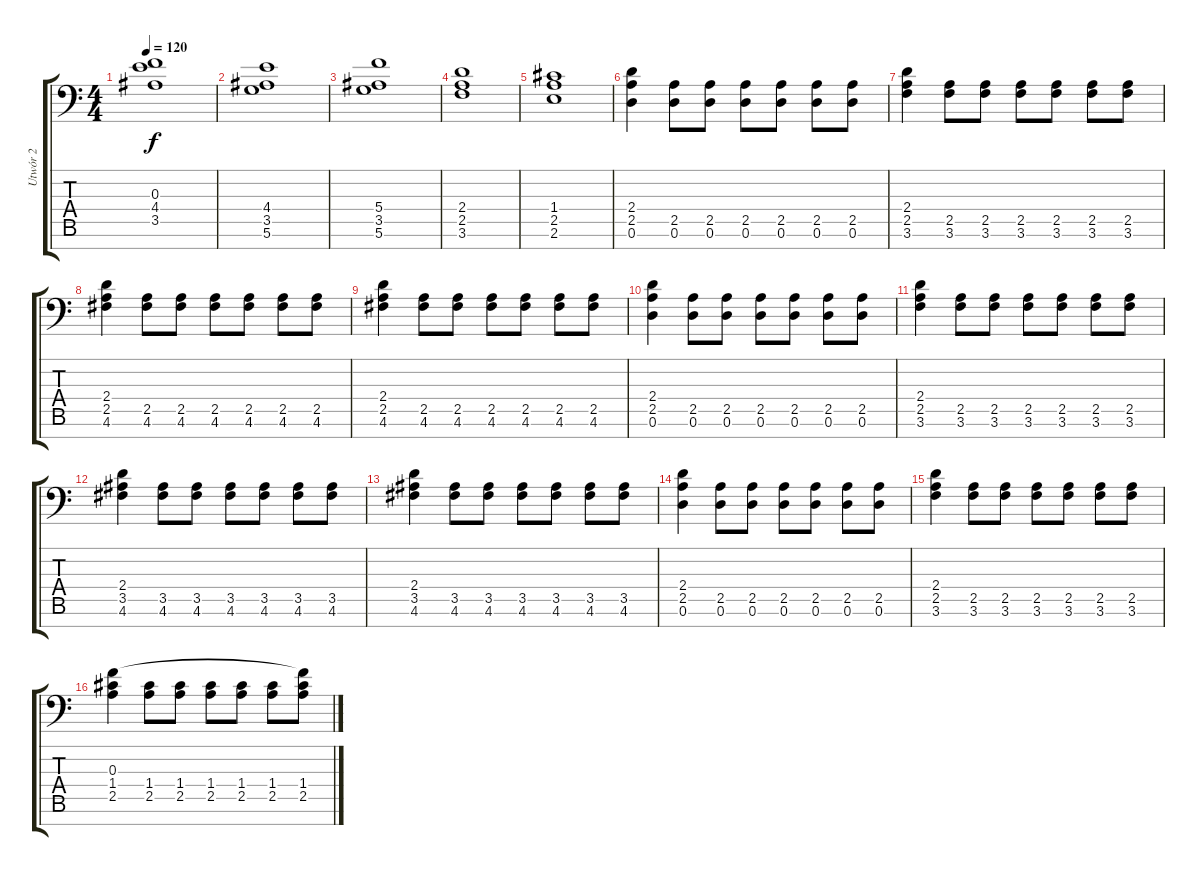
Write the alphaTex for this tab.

\track ("Utwór 2" "Utwór 2") {instrument distortionguitar}
\staff {score tabs}
\tuning (D4 A3 F3 C3 G2 D2 A1) {hide}
\ts (4 4)
\tempo 120
\clef f4
\ks c
(0.3 4.4 3.5).1{dy f} |
(4.4 3.5 5.6).1 |
(5.4 3.5 5.6).1 |
(2.4 2.5 3.6).1 |
(1.4 2.5 2.6).1 |
(2.4 2.5 0.6).4 (2.5 0.6).8 (2.5 0.6).8 (2.5 0.6).8 (2.5 0.6).8 (2.5 0.6).8 (2.5 0.6).8 |
(2.4 2.5 3.6).4 (2.5 3.6).8 (2.5 3.6).8 (2.5 3.6).8 (2.5 3.6).8 (2.5 3.6).8 (2.5 3.6).8 |
(2.4 2.5 4.6).4 (2.5 4.6).8 (2.5 4.6).8 (2.5 4.6).8 (2.5 4.6).8 (2.5 4.6).8 (2.5 4.6).8 |
(2.4 2.5 4.6).4 (2.5 4.6).8 (2.5 4.6).8 (2.5 4.6).8 (2.5 4.6).8 (2.5 4.6).8 (2.5 4.6).8 |
(2.4 2.5 0.6).4 (2.5 0.6).8 (2.5 0.6).8 (2.5 0.6).8 (2.5 0.6).8 (2.5 0.6).8 (2.5 0.6).8 |
(2.4 2.5 3.6).4 (2.5 3.6).8 (2.5 3.6).8 (2.5 3.6).8 (2.5 3.6).8 (2.5 3.6).8 (2.5 3.6).8 |
(2.4 3.5 4.6).4 (3.5 4.6).8 (3.5 4.6).8 (3.5 4.6).8 (3.5 4.6).8 (3.5 4.6).8 (3.5 4.6).8 |
(2.4 3.5 4.6).4 (3.5 4.6).8 (3.5 4.6).8 (3.5 4.6).8 (3.5 4.6).8 (3.5 4.6).8 (3.5 4.6).8 |
(2.4 2.5 0.6).4 (2.5 0.6).8 (2.5 0.6).8 (2.5 0.6).8 (2.5 0.6).8 (2.5 0.6).8 (2.5 0.6).8 |
(2.4 2.5 3.6).4 (2.5 3.6).8 (2.5 3.6).8 (2.5 3.6).8 (2.5 3.6).8 (2.5 3.6).8 (2.5 3.6).8 |
(0.3 1.4 2.5).4 (1.4 2.5).8 (1.4 2.5).8 (1.4 2.5).8 (1.4 2.5).8 (1.4 2.5).8 (0.3{t} 1.4 2.5).8
